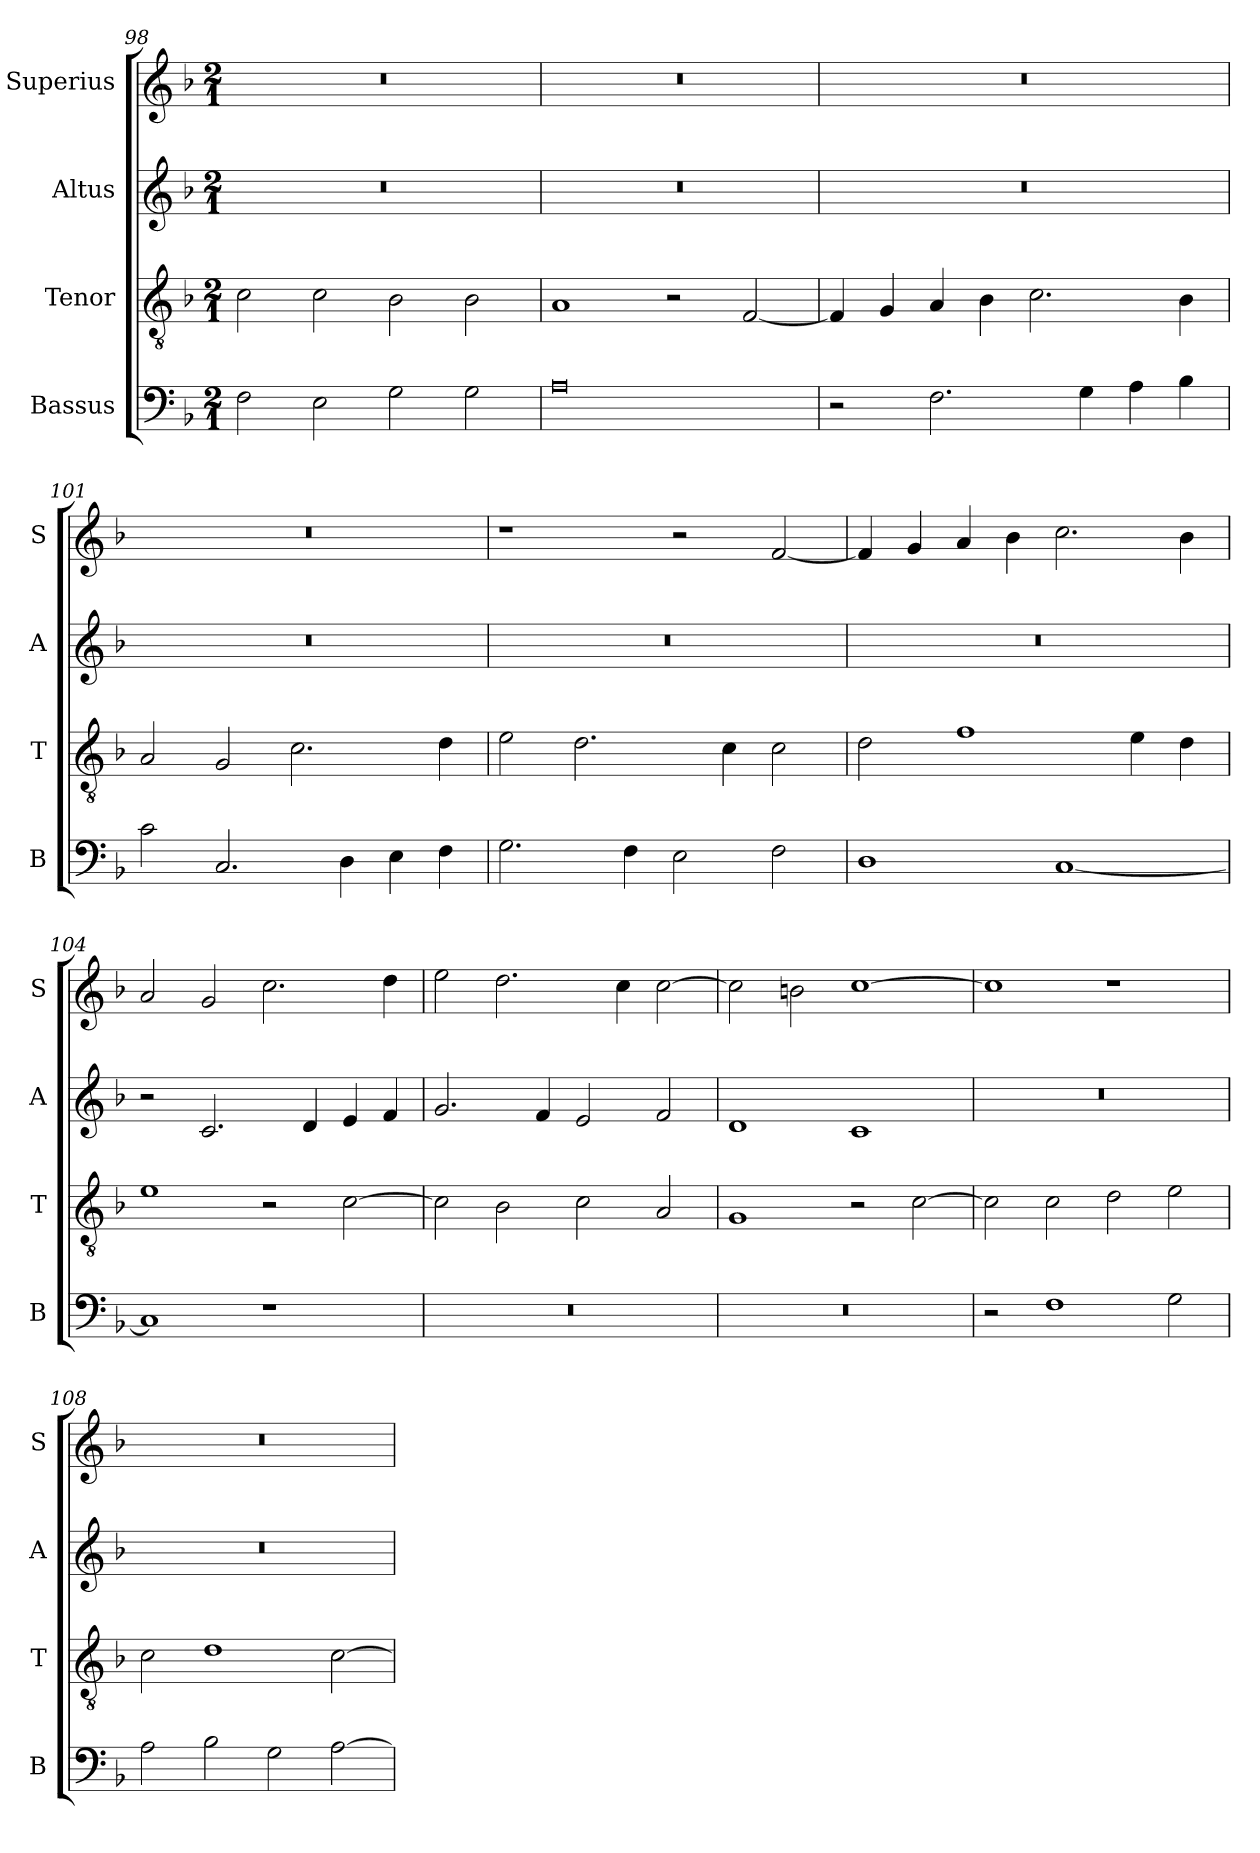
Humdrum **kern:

**kern	**kern	**kern	**kern
*part4	*part3	*part2	*part1
*staff4	*staff3	*staff2	*staff1
*I"Bassus	*I"Tenor	*I"Altus	*I"Superius
*I'B	*I'T	*I'A	*I'S
*clefF4	*clefGv2	*clefG2	*clefG2
*k[b-]	*k[b-]	*k[b-]	*k[b-]
*F:	*F:	*F:	*F:
*M2/1	*M2/1	*M2/1	*M2/1
=98	=98	=98	=98
2F	2c	0r	0r
2E	2c	.	.
2G	2B-	.	.
2G	2B-	.	.
=99	=99	=99	=99
0A	1A	0r	0r
.	2r	.	.
.	[2F	.	.
=100	=100	=100	=100
2r	4F]	0r	0r
.	4G	.	.
2.F	4A	.	.
.	4B-	.	.
.	2.c	.	.
4G	.	.	.
4A	.	.	.
4B-	4B-	.	.
=101	=101	=101	=101
2c	2A	0r	0r
2.C	2G	.	.
.	2.c	.	.
4D	.	.	.
4E	.	.	.
4F	4d	.	.
=102	=102	=102	=102
2.G	2e	0r	1r
.	2.d	.	.
4F	.	.	.
2E	.	.	2r
.	4c	.	.
2F	2c	.	[2f
=103	=103	=103	=103
1D	2d	0r	4f]
.	.	.	4g
.	1f	.	4a
.	.	.	4b-
[1C	.	.	2.cc
.	4e	.	.
.	4d	.	4b-
=104	=104	=104	=104
1C]	1e	2r	2a
.	.	2.c	2g
1r	2r	.	2.cc
.	.	4d	.
.	[2c	4e	.
.	.	4f	4dd
=105	=105	=105	=105
0r	2c]	2.g	2ee
.	2B-	.	2.dd
.	.	4f	.
.	2c	2e	.
.	.	.	4cc
.	2A	2f	[2cc
=106	=106	=106	=106
0r	1G	1d	2cc]
.	.	.	2bn
.	2r	1c	[1cc
.	[2c	.	.
=107	=107	=107	=107
2r	2c]	0r	1cc]
1F	2c	.	.
.	2d	.	1r
2G	2e	.	.
=108	=108	=108	=108
2A	2c	0r	0r
2B-	1d	.	.
2G	.	.	.
[2A	[2c	.	.
=	=	=	=
*-	*-	*-	*-
